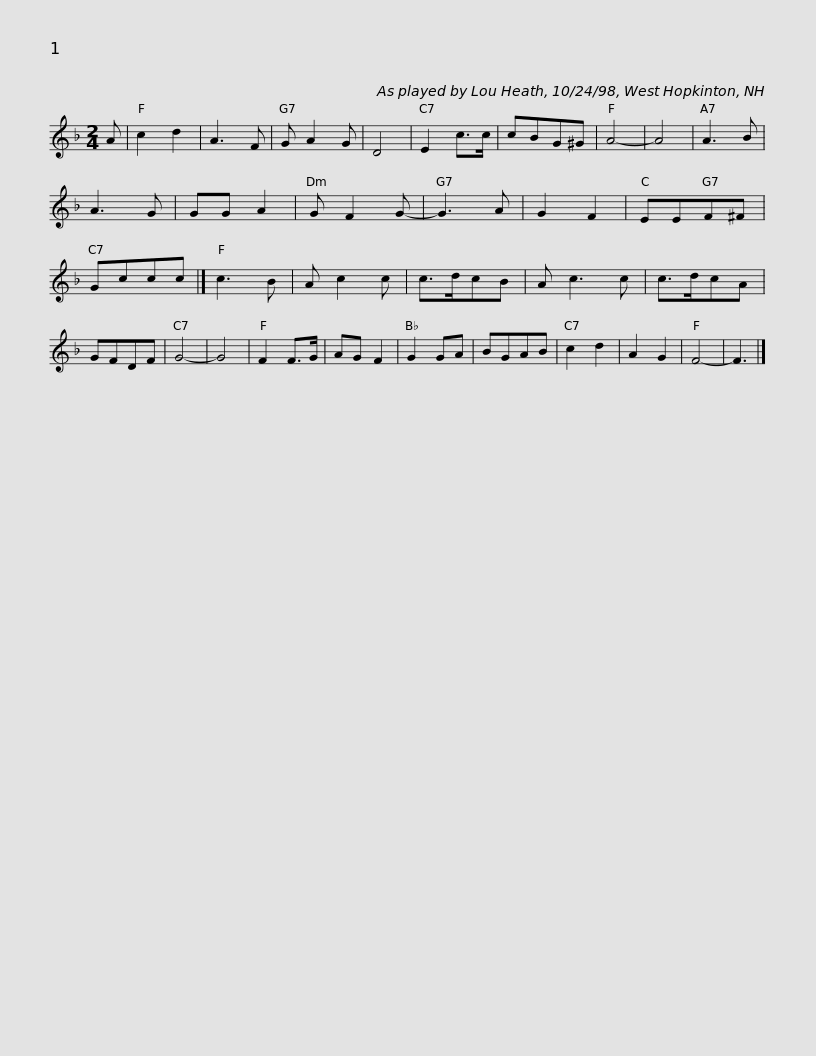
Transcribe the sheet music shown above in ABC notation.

X:1
L:1/8
M:2/4
I:linebreak $
K:F
V:1 treble
V:1
 A | c2 d2 | A3 F | G A2 G | D4 | %5
 E2 c>c | cBG^G | A4- | A4 | A3 B | %10
 A3 G | GG A2 | G F2 G- |$ G3 A | G2 F2 | %15
 EEF^F | Gccc |] c3 B | A c2 c | c>dcB | %20
 A c3 c | c>dcA | GFDF | G4- | G4 |$ %25
 F2 F>G | AG F2 | G2 GA | BGAB | c2 d2 | %30
 A2 G2 | F4- | F3 |] %33
